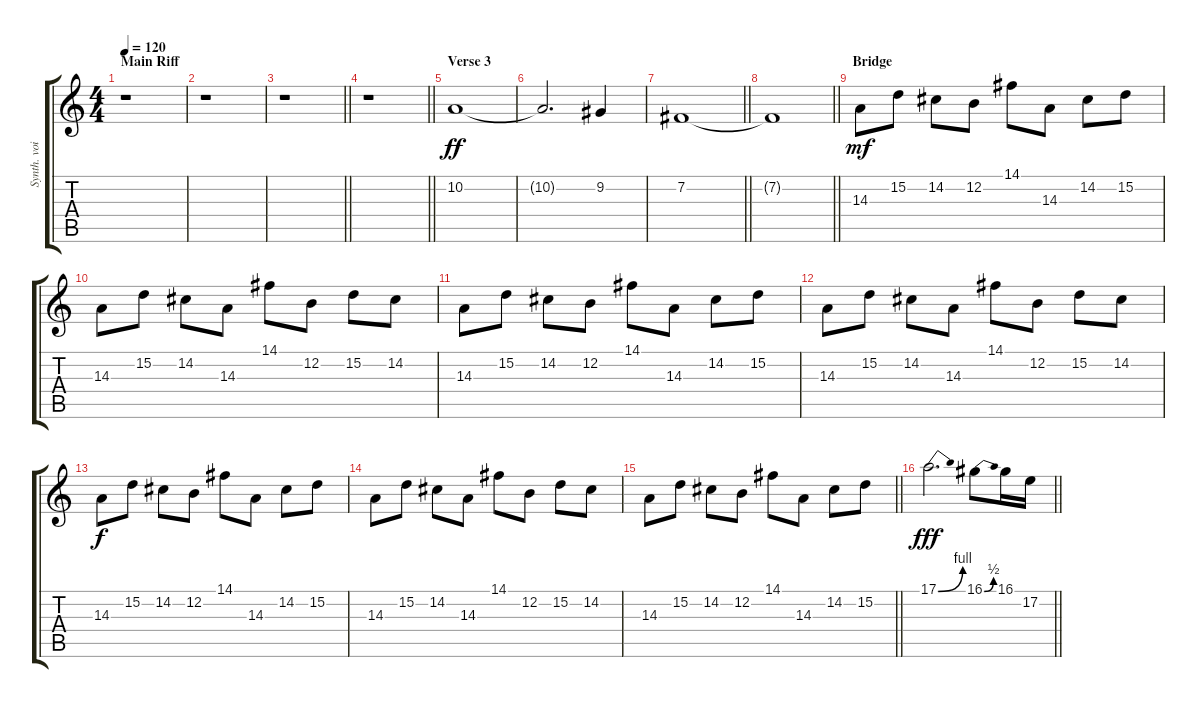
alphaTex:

\track ("Synth. voice 2" "Synth. voi") {instrument synthbrass1}
\staff {score tabs}
\tuning (E4 B3 G3 D3 A2 E2) {hide}
\ts (4 4)
\section ("" "Main Riff")
\tempo 120
\clef g2
\ks c
r.1{dy ff} |
r.1 |
\barLineRight lightlight
r.1 |
\barLineRight lightlight
r.1 |
\section ("" "Verse 3")
10.2.1 |
10.2{t}.2{d} 9.2.4 |
\barLineRight lightlight
7.2.1 |
\barLineRight lightlight
7.2{t}.1 |
\section ("" "Bridge")
14.3.8{dy mf} 15.2.8 14.2.8 12.2.8 14.1.8 14.3.8 14.2.8 15.2.8 |
14.3.8 15.2.8 14.2.8 14.3.8 14.1.8 12.2.8 15.2.8 14.2.8 |
14.3.8 15.2.8 14.2.8 12.2.8 14.1.8 14.3.8 14.2.8 15.2.8 |
14.3.8 15.2.8 14.2.8 14.3.8 14.1.8 12.2.8 15.2.8 14.2.8 |
14.3.8{dy f} 15.2.8 14.2.8 12.2.8 14.1.8 14.3.8 14.2.8 15.2.8 |
14.3.8 15.2.8 14.2.8 14.3.8 14.1.8 12.2.8 15.2.8 14.2.8 |
\barLineRight lightlight
14.3.8 15.2.8 14.2.8 12.2.8 14.1.8 14.3.8 14.2.8 15.2.8 |
\barLineRight lightlight
17.1{be (bend 0 0 60 4)}.2{d dy fff} 16.1{be (bend 0 0 60 2)}.8 16.1.16 17.2.16
